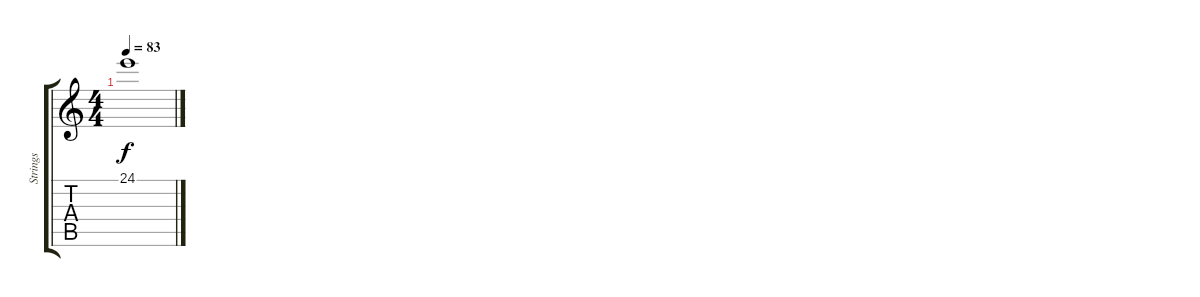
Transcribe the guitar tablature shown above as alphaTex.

\track ("Strings" "Strings") {instrument stringensemble1}
\staff {score tabs}
\tuning (E4 B3 G3 D3 A2 E2) {hide}
\ts (4 4)
\tempo 83
\clef g2
\ks c
24.1{t}.1{dy f volume 0}
